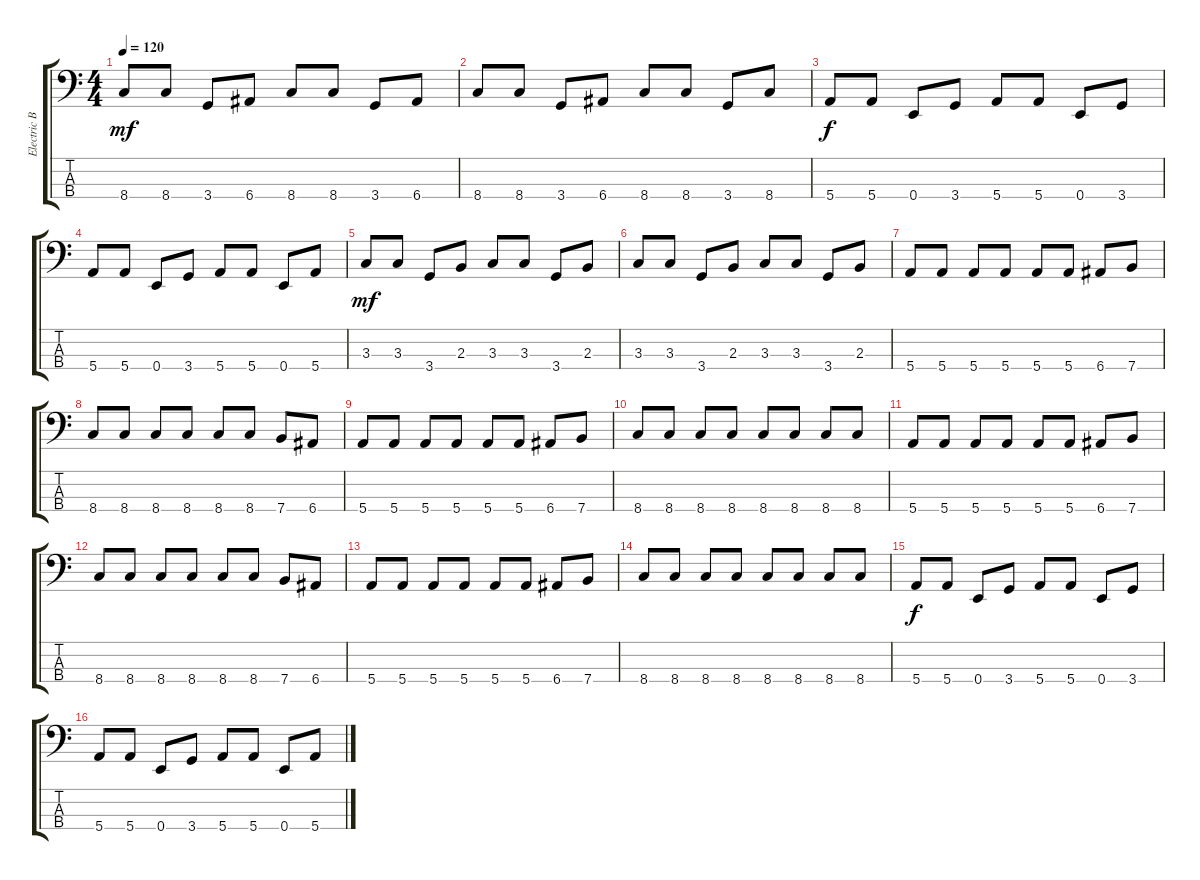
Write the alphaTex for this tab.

\track ("Electric Bass" "Electric B") {instrument electricbassfinger}
\staff {score tabs}
\tuning (G2 D2 A1 E1) {hide}
\ts (4 4)
\tempo 120
\clef f4
\ks c
8.4.8{dy mf} 8.4.8 3.4.8 6.4.8 8.4.8 8.4.8 3.4.8 6.4.8 |
8.4.8 8.4.8 3.4.8 6.4.8 8.4.8 8.4.8 3.4.8 8.4.8 |
5.4.8{dy f} 5.4.8 0.4.8 3.4.8 5.4.8 5.4.8 0.4.8 3.4.8 |
5.4.8 5.4.8 0.4.8 3.4.8 5.4.8 5.4.8 0.4.8 5.4.8 |
3.3.8{dy mf} 3.3.8 3.4.8 2.3.8 3.3.8 3.3.8 3.4.8 2.3.8 |
3.3.8 3.3.8 3.4.8 2.3.8 3.3.8 3.3.8 3.4.8 2.3.8 |
5.4.8 5.4.8 5.4.8 5.4.8 5.4.8 5.4.8 6.4.8 7.4.8 |
8.4.8 8.4.8 8.4.8 8.4.8 8.4.8 8.4.8 7.4.8 6.4.8 |
5.4.8 5.4.8 5.4.8 5.4.8 5.4.8 5.4.8 6.4.8 7.4.8 |
8.4.8 8.4.8 8.4.8 8.4.8 8.4.8 8.4.8 8.4.8 8.4.8 |
5.4.8 5.4.8 5.4.8 5.4.8 5.4.8 5.4.8 6.4.8 7.4.8 |
8.4.8 8.4.8 8.4.8 8.4.8 8.4.8 8.4.8 7.4.8 6.4.8 |
5.4.8 5.4.8 5.4.8 5.4.8 5.4.8 5.4.8 6.4.8 7.4.8 |
8.4.8 8.4.8 8.4.8 8.4.8 8.4.8 8.4.8 8.4.8 8.4.8 |
5.4.8{dy f} 5.4.8 0.4.8 3.4.8 5.4.8 5.4.8 0.4.8 3.4.8 |
5.4.8 5.4.8 0.4.8 3.4.8 5.4.8 5.4.8 0.4.8 5.4.8
